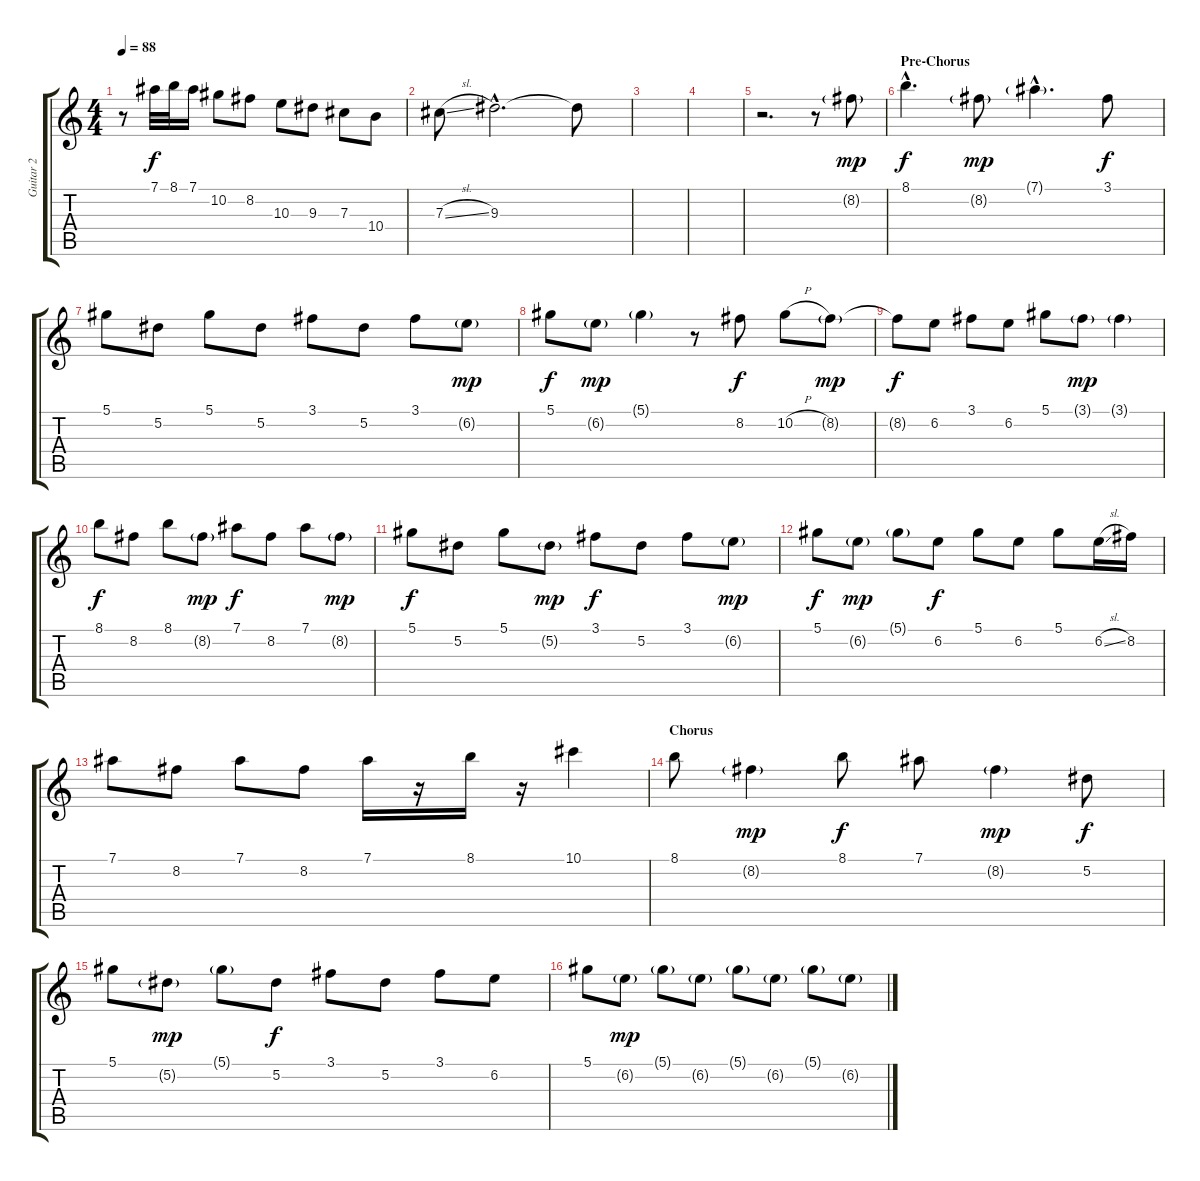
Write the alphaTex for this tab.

\track ("Guitar 2" "Guitar 2") {instrument acousticguitarnylon}
\staff {score tabs}
\tuning (Eb4 Bb3 Gb3 Db3 Ab2 Eb2) {hide}
\ts (4 4)
\tempo 88
\clef g2
\ks c
r.8{dy f} 7.1.32 8.1.32 7.1.16 10.2.8 8.2.8 10.3.8 9.3.8 7.3.8 10.4.8 |
7.3{sl}.8 9.3{hac}.2{d} 9.3{t}.8 |
|
|
r.2{d} r.8 8.2{g}.8{dy mp} |
\section ("" "Pre-Chorus")
8.1{hac}.4{d dy f} 8.2{g}.8{dy mp} 7.1{g hac}.4{d} 3.1.8{dy f} |
5.1.8 5.2.8 5.1.8 5.2.8 3.1.8 5.2.8 3.1.8 6.2{g}.8{dy mp} |
5.1.8{dy f} 6.2{g}.8{dy mp} 5.1{g}.4 r.8 8.2.8{dy f} 10.2{h}.8 8.2{g}.8{dy mp} |
8.2{t}.8{dy f} 6.2.8 3.1.8 6.2.8 5.1.8 3.1{g}.8{dy mp} 3.1{g}.4 |
8.1.8{dy f} 8.2.8 8.1.8 8.2{g}.8{dy mp} 7.1.8{dy f} 8.2.8 7.1.8 8.2{g}.8{dy mp} |
5.1.8{dy f} 5.2.8 5.1.8 5.2{g}.8{dy mp} 3.1.8{dy f} 5.2.8 3.1.8 6.2{g}.8{dy mp} |
5.1.8{dy f} 6.2{g}.8{dy mp} 5.1{g}.8 6.2.8{dy f} 5.1.8 6.2.8 5.1.8 6.2{sl}.16 8.2.16 |
7.1.8 8.2.8 7.1.8 8.2.8 7.1.16 r.16 8.1.16 r.16 10.1.4 |
\section ("" "Chorus")
8.1.8 8.2{g}.4{dy mp} 8.1.8{dy f} 7.1.8 8.2{g}.4{dy mp} 5.2.8{dy f} |
5.1.8 5.2{g}.8{dy mp} 5.1{g}.8 5.2.8{dy f} 3.1.8 5.2.8 3.1.8 6.2.8 |
5.1.8 6.2{g}.8{dy mp} 5.1{g}.8 6.2{g}.8 5.1{g}.8 6.2{g}.8 5.1{g}.8 6.2{g}.8
